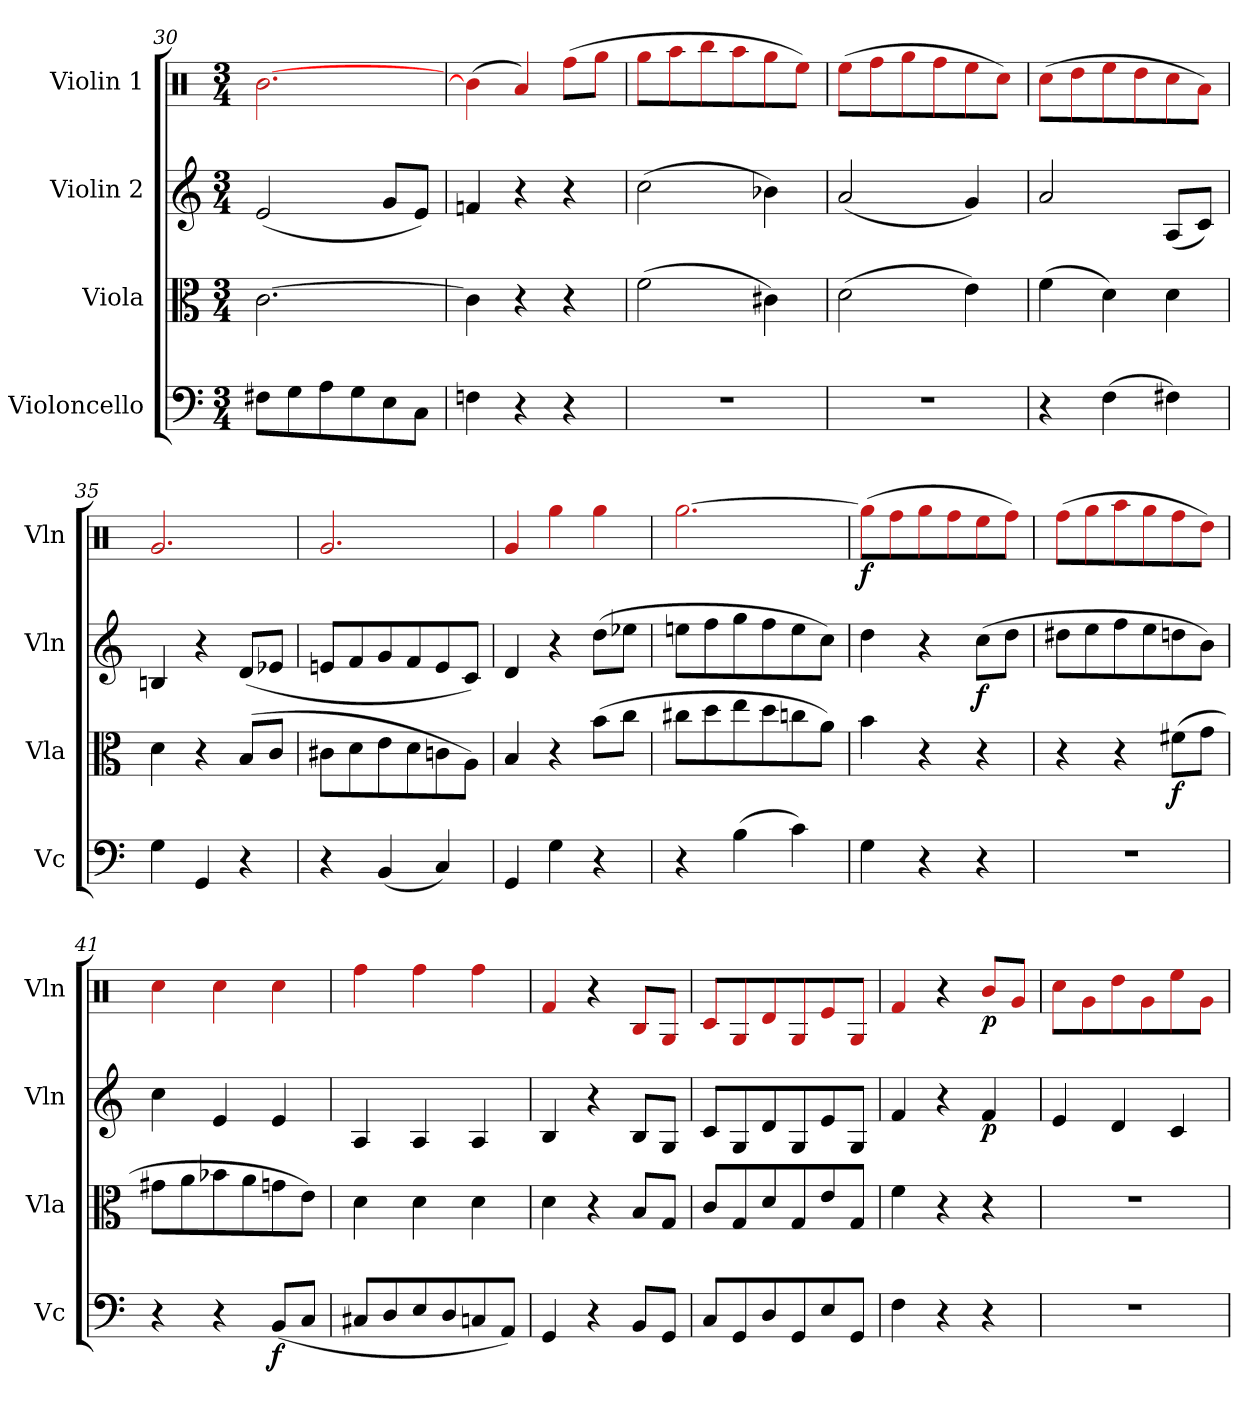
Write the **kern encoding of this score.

**kern	**dynam	**kern	**dynam	**kern	**dynam	**kern	**dynam
*part4	*part4	*part3	*part3	*part2	*part2	*part1	*part1
*staff4	*staff4	*staff3	*staff3	*staff2	*staff2	*staff1	*staff1
*I"Violoncello	*	*I"Viola	*	*I"Violin 2	*	*I"Violin 1	*
*I'Vc	*	*I'Vla	*	*I'Vln	*	*I'Vln	*
*clefF4	*	*clefC3	*	*clefG2	*	*clefX	*
*k[]	*	*k[]	*	*k[]	*	*k[]	*
*M3/4	*	*M3/4	*	*M3/4	*	*M3/4	*
=30	=30	=30	=30	=30	=30	=30	=30
8F#X\L	.	[2.c\	.	(2e/	.	[2.b-X\	.
8G\	.	.	.	.	.	.	.
8A\	.	.	.	.	.	.	.
8G\	.	.	.	.	.	.	.
8E\	.	.	.	8g/L	.	.	.
8C\J	.	.	.	8e/J)	.	.	.
=31	=31	=31	=31	=31	=31	=31	=31
4Fn\	.	4c\]	.	4fn/	.	(4b\]	.
4r	.	4r	.	4r	.	4a/)	.
4r	.	4r	.	4r	.	(8ff\L	.
.	.	.	.	.	.	8gg\J	.
=32	=32	=32	=32	=32	=32	=32	=32
2.r	.	(2f\	.	(2cc\	.	8gg#X\L	.
.	.	.	.	.	.	8aa\	.
.	.	.	.	.	.	8bb-X\	.
.	.	.	.	.	.	8aa\	.
.	.	4c#X\)	.	4b-X\)	.	8ggn\	.
.	.	.	.	.	.	8ee\J)	.
!!LO:LB:g=z
=33	=33	=33	=33	=33	=33	=33	=33
2.r	.	(2d\	.	(2a/	.	(8ee\L	.
.	.	.	.	.	.	8ff\	.
.	.	.	.	.	.	8gg\	.
.	.	.	.	.	.	8ff\	.
.	.	4e\)	.	4g/)	.	8ee\	.
.	.	.	.	.	.	8cc#X\J)	.
!!LO:PB:g=z
=34	=34	=34	=34	=34	=34	=34	=34
4r	.	(4f\	.	2a/	.	(8cc#X\L	.
.	.	.	.	.	.	8dd\	.
(4F\	.	4d\)	.	.	.	8ee\	.
.	.	.	.	.	.	8dd\	.
4F#X\)	.	4d\	.	(8A/L	.	8ccn\	.
.	.	.	.	8c/J)	.	8a\J)	.
=35	=35	=35	=35	=35	=35	=35	=35
4G\	.	4d\	.	4Bn/	.	2.g/	.
4GG/	.	4r	.	4r	.	.	.
4r	.	(8B/L	.	(8d/L	.	.	.
.	.	8c/J	.	8e-X/J	.	.	.
=36	=36	=36	=36	=36	=36	=36	=36
4r	.	8c#X\L	.	8en/L	.	2.g/	.
.	.	8d\	.	8f/	.	.	.
(4BB/	.	8e\	.	8g/	.	.	.
.	.	8d\	.	8f/	.	.	.
4C/)	.	8cn\	.	8e/	.	.	.
.	.	8A\J)	.	8c/J)	.	.	.
=37	=37	=37	=37	=37	=37	=37	=37
4GG/	.	4B/	.	4d/	.	4g/	.
4G\	.	4r	.	4r	.	4gg\	.
4r	.	(8b\L	.	(8dd\L	.	4gg\	.
.	.	8cc\J	.	8ee-X\J	.	.	.
=38	=38	=38	=38	=38	=38	=38	=38
4r	.	8cc#X\L	.	8een\L	.	[2.gg\	.
.	.	8dd\	.	8ff\	.	.	.
(4B\	.	8ee\	.	8gg\	.	.	.
.	.	8dd\	.	8ff\	.	.	.
4c\)	.	8ccn\	.	8ee\	.	.	.
.	.	8a\J)	.	8cc\J)	.	.	.
=39	=39	=39	=39	=39	=39	=39	=39
!	!	!	!	!	!	!	!LO:DY:b
4G\	.	4b\	.	4dd\	.	(8gg\L]	f
.	.	.	.	.	.	8ff#X\	.
4r	.	4r	.	4r	.	8gg\	.
.	.	.	.	.	.	8ffn\	.
!	!	!	!	!	!LO:DY:b	!	!
4r	.	4r	.	(8cc\L	f	8ee\	.
.	.	.	.	8dd\J	.	8ff\J)	.
=40	=40	=40	=40	=40	=40	=40	=40
2.r	.	4r	.	8dd#X\L	.	(8ff#X\L	.
.	.	.	.	8ee\	.	8gg\	.
.	.	4r	.	8ff\	.	8aa\	.
.	.	.	.	8ee\	.	8gg\	.
!	!	!	!LO:DY:b	!	!	!	!
.	.	(8f#X\L	f	8ddn\	.	8ffn\	.
.	.	8g\J	.	8b\J)	.	8dd\J)	.
=41	=41	=41	=41	=41	=41	=41	=41
4r	.	8g#X\L	.	4cc\	.	4cc\	.
.	.	8a\	.	.	.	.	.
4r	.	8b-X\	.	4e/	.	4cc\	.
.	.	8a\	.	.	.	.	.
!	!LO:DY:b	!	!	!	!	!	!
(8BB/L	f	8gn\	.	4e/	.	4cc\	.
8C/J	.	8e\J)	.	.	.	.	.
=42	=42	=42	=42	=42	=42	=42	=42
8C#X/L	.	4d\	.	4A/	.	4ff\	.
8D/	.	.	.	.	.	.	.
8E/	.	4d\	.	4A/	.	4ff\	.
8D/	.	.	.	.	.	.	.
8Cn/	.	4d\	.	4A/	.	4ff\	.
8AA/J)	.	.	.	.	.	.	.
!!LO:LB:g=z
=43	=43	=43	=43	=43	=43	=43	=43
4GG/	.	4d\	.	4B/	.	4f/	.
4r	.	4r	.	4r	.	4r	.
8BB/L	.	8B/L	.	8B/L	.	8B/L	.
8GG/J	.	8G/J	.	8G/J	.	8G/J	.
!!LO:LB:g=z
=44	=44	=44	=44	=44	=44	=44	=44
8C/L	.	8c/L	.	8c/L	.	8c/L	.
8GG/	.	8G/	.	8G/	.	8G/	.
8D/	.	8d/	.	8d/	.	8d/	.
8GG/	.	8G/	.	8G/	.	8G/	.
8E/	.	8e/	.	8e/	.	8e/	.
8GG/J	.	8G/J	.	8G/J	.	8G/J	.
=45	=45	=45	=45	=45	=45	=45	=45
4F\	.	4f\	.	4f/	.	4f/	.
4r	.	4r	.	4r	.	4r	.
!	!	!	!	!	!LO:DY:b	!	!LO:DY:b
4r	.	4r	.	4f/	p	8b/L	p
.	.	.	.	.	.	8g/J	.
=46	=46	=46	=46	=46	=46	=46	=46
2.r	.	2.r	.	4e/	.	8cc\L	.
.	.	.	.	.	.	8g\	.
.	.	.	.	4d/	.	8dd\	.
.	.	.	.	.	.	8g\	.
.	.	.	.	4c/	.	8ee\	.
.	.	.	.	.	.	8g\J	.
=	=	=	=	=	=	=	=
*-	*-	*-	*-	*-	*-	*-	*-
